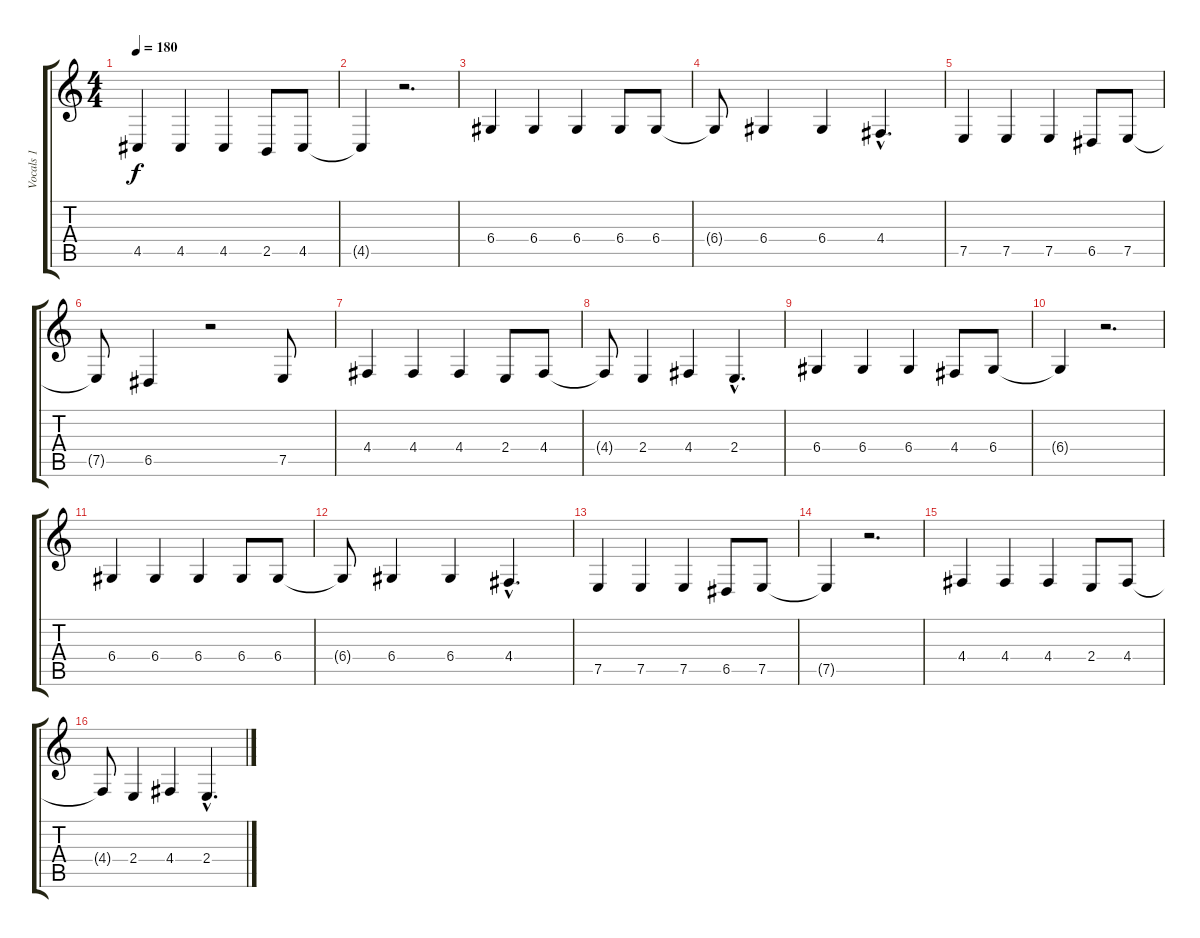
\track ("Vocals 1" "Vocals 1") {instrument lead6voice}
\staff {score tabs}
\tuning (E4 B3 G3 D3 A2 E2) {hide}
\ts (4 4)
\tempo 180
\clef g2
\ks c
4.5.4{dy f} 4.5.4 4.5.4 2.5.8 4.5.8 |
4.5{t}.4 r.2{d} |
6.4.4 6.4.4 6.4.4 6.4.8 6.4.8 |
6.4{t}.8 6.4.4 6.4.4 4.4{hac}.4{d} |
7.5.4 7.5.4 7.5.4 6.5.8 7.5.8 |
7.5{t}.8 6.5.4 r.2 7.5.8 |
4.4.4 4.4.4 4.4.4 2.4.8 4.4.8 |
4.4{t}.8 2.4.4 4.4.4 2.4{hac}.4{d} |
6.4.4 6.4.4 6.4.4 4.4.8 6.4.8 |
6.4{t}.4 r.2{d} |
6.4.4 6.4.4 6.4.4 6.4.8 6.4.8 |
6.4{t}.8 6.4.4 6.4.4 4.4{hac}.4{d} |
7.5.4 7.5.4 7.5.4 6.5.8 7.5.8 |
7.5{t}.4 r.2{d} |
4.4.4 4.4.4 4.4.4 2.4.8 4.4.8 |
4.4{t}.8 2.4.4 4.4.4 2.4{hac}.4{d}
